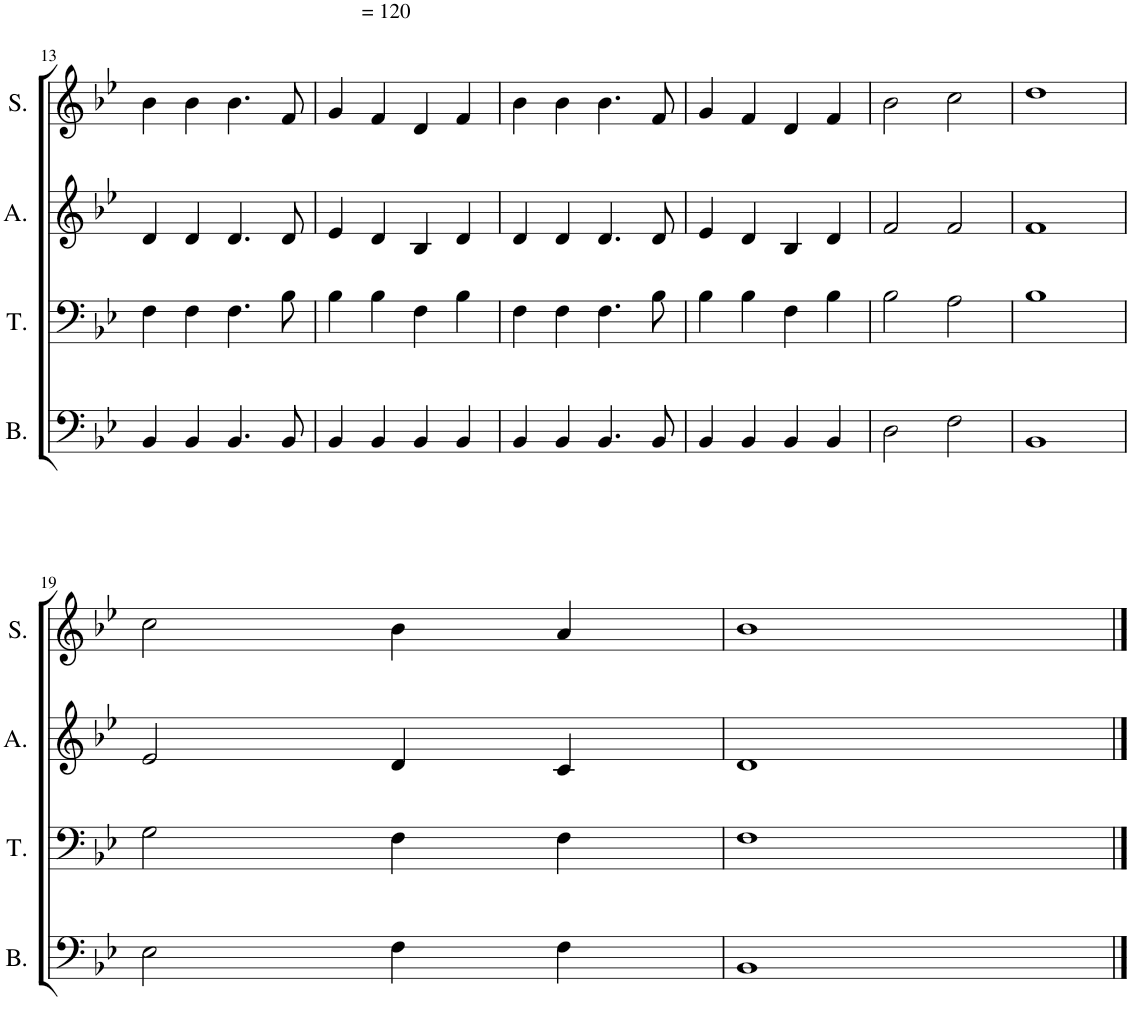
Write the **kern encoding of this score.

**kern	**kern	**kern	**kern
*part4	*part3	*part2	*part1
*staff4	*staff3	*staff2	*staff1
*I"Bass	*I"Tenor	*I"Alto	*I"Soprano
*I'B.	*I'T.	*I'A.	*I'S.
!!LO:PB:g=z
*clefF4	*clefF4	*clefG2	*clefG2
*k[b-e-]	*k[b-e-]	*k[b-e-]	*k[b-e-]
*M4/4	*M4/4	*M4/4	*M4/4
=13	=13	=13	=13
4BB-/	4F\	4d/	4b-\
4BB-/	4F\	4d/	4b-\
4.BB-/	4.F\	4.d/	4.b-\
8BB-/	8B-\	8d/	8f/
=14	=14	=14	=14
4BB-/	4B-\	4e-/	4g/
4BB-/	4B-\	4d/	4f/
4BB-/	4F\	4B-/	4d/
4BB-/	4B-\	4d/	4f/
=15	=15	=15	=15
!	!	!	!LO:TX:a:t== 120
4BB-/	4F\	4d/	4b-\
4BB-/	4F\	4d/	4b-\
4.BB-/	4.F\	4.d/	4.b-\
8BB-/	8B-\	8d/	8f/
=16	=16	=16	=16
4BB-/	4B-\	4e-/	4g/
4BB-/	4B-\	4d/	4f/
4BB-/	4F\	4B-/	4d/
4BB-/	4B-\	4d/	4f/
=17	=17	=17	=17
2D\	2B-\	2f/	2b-\
2F\	2A\	2f/	2cc\
=18	=18	=18	=18
1BB-	1B-	1f	1dd
!!LO:LB:g=z
=19	=19	=19	=19
2E-\	2G\	2e-/	2cc\
4F\	4F\	4d/	4b-\
4F\	4F\	4c/	4a/
=20	=20	=20	=20
1BB-	1F	1d	1b-
==	==	==	==
*-	*-	*-	*-
